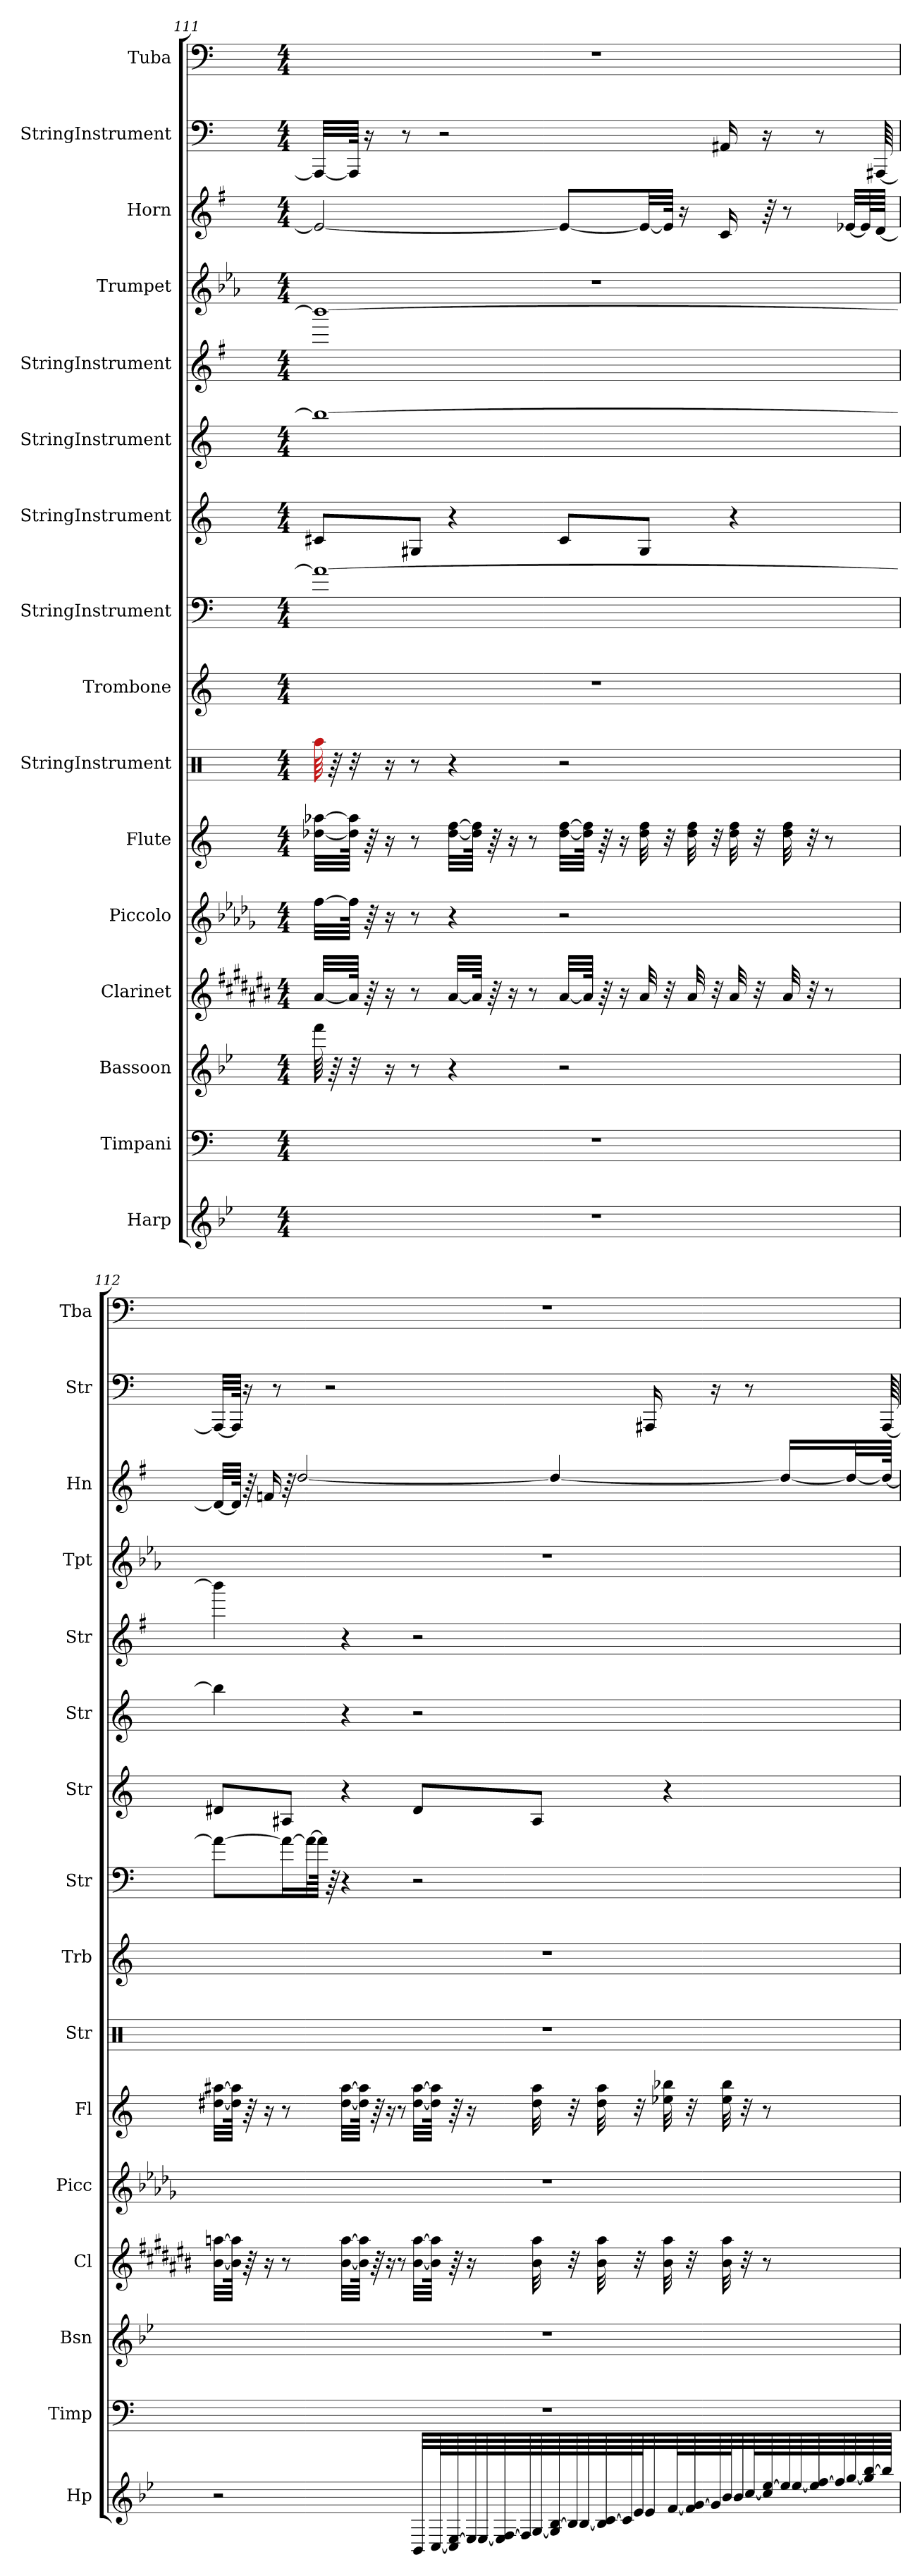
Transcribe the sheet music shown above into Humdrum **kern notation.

**kern	**kern	**kern	**kern	**kern	**kern	**kern	**kern	**kern	**kern	**kern	**kern	**kern	**kern	**kern	**kern
*part16	*part15	*part14	*part13	*part12	*part11	*part10	*part9	*part8	*part7	*part6	*part5	*part4	*part3	*part2	*part1
*staff16	*staff15	*staff14	*staff13	*staff12	*staff11	*staff10	*staff9	*staff8	*staff7	*staff6	*staff5	*staff4	*staff3	*staff2	*staff1
*I"Harp	*I"Timpani	*I"Bassoon	*I"Clarinet	*I"Piccolo	*I"Flute	*I"StringInstrument	*I"Trombone	*I"StringInstrument	*I"StringInstrument	*I"StringInstrument	*I"StringInstrument	*I"Trumpet	*I"Horn	*I"StringInstrument	*I"Tuba
*I'Hp	*I'Timp	*I'Bsn	*I'Cl	*I'Picc	*I'Fl	*I'Str	*I'Trb	*I'Str	*I'Str	*I'Str	*I'Str	*I'Tpt	*I'Hn	*I'Str	*I'Tba
!!LO:PB:g=z
*clefG2	*clefF4	*clefG2	*clefG2	*clefG2	*clefG2	*clefX	*clefG2	*clefF4	*clefG2	*clefG2	*clefG2	*clefG2	*clefG2	*clefF4	*clefF4
*	*	*	*ITrd1c2	*ITrd-7c-12	*	*	*	*	*	*	*	*ITrd1c2	*ITrd4c7	*	*
*k[b-e-]	*k[]	*k[b-e-]	*k[f#c#g#d#a#]	*k[b-e-a-d-g-]	*k[]	*k[]	*k[]	*k[]	*k[]	*k[]	*k[f#]	*k[b-e-a-d-g-]	*k[]	*k[]	*k[]
*M4/4	*M4/4	*M4/4	*M4/4	*M4/4	*M4/4	*M4/4	*M4/4	*M4/4	*M4/4	*M4/4	*M4/4	*M4/4	*M4/4	*M4/4	*M4/4
=111	=111	=111	=111	=111	=111	=111	=111	=111	=111	=111	=111	=111	=111	=111	=111
1r	1r	64fff\	[32g#/LLL	[32fff\LLL	[32dd-X\ [32aa-X\LLL	64aa\	1r	1a#_	8c#X/L	1bb-_	1bbb-_	1r	2A-/_	32AAA#/LLL_	1r
.	.	64r	.	.	.	64r	.	.	.	.	.	.	.	.	.
.	.	32r	64g#/JJJk]	64fff\JJJk]	64dd-\] 64aa-\]JJJk	32r	.	.	.	.	.	.	.	64AAA#/JJJk]	.
.	.	.	64r	64r	64r	.	.	.	.	.	.	.	.	16r	.
.	.	16r	16r	16r	16r	16r	.	.	.	.	.	.	.	.	.
.	.	.	.	.	.	.	.	.	.	.	.	.	.	8r	.
.	.	8r	8r	8r	8r	8r	.	.	8G#X/J	.	.	.	.	.	.
.	.	.	.	.	.	.	.	.	.	.	.	.	.	2r	.
.	.	4r	[32g#/LLL	4r	[32dd-\ [32ff\LLL	4r	.	.	4r	.	.	.	.	.	.
.	.	.	64g#/JJJk]	.	64dd-\] 64ff\]JJJk	.	.	.	.	.	.	.	.	.	.
.	.	.	64r	.	64r	.	.	.	.	.	.	.	.	.	.
.	.	.	16r	.	16r	.	.	.	.	.	.	.	.	.	.
.	.	.	8r	.	8r	.	.	.	.	.	.	.	.	.	.
.	.	2r	[32g#/LLL	2r	[32dd-\ [32ff\LLL	2r	.	.	8c#/L	.	.	.	8A-/L_	.	.
.	.	.	64g#/JJJk]	.	64dd-\] 64ff\]JJJk	.	.	.	.	.	.	.	.	.	.
.	.	.	64r	.	64r	.	.	.	.	.	.	.	.	.	.
.	.	.	16r	.	16r	.	.	.	.	.	.	.	.	.	.
.	.	.	32g#/	.	32dd-\ 32ff\	.	.	.	8G#/J	.	.	.	32A-/LL_	.	.
.	.	.	32r	.	32r	.	.	.	.	.	.	.	64A-/JJJk]	.	.
.	.	.	.	.	.	.	.	.	.	.	.	.	16r	.	.
.	.	.	32g#/	.	32dd-\ 32ff\	.	.	.	.	.	.	.	.	.	.
.	.	.	32r	.	32r	.	.	.	.	.	.	.	.	.	.
.	.	.	.	.	.	.	.	.	.	.	.	.	16F/	16AA#X/	.
.	.	.	32g#/	.	32dd-\ 32ff\	.	.	.	4r	.	.	.	.	.	.
.	.	.	32r	.	32r	.	.	.	.	.	.	.	.	.	.
.	.	.	.	.	.	.	.	.	.	.	.	.	64r	16r	.
.	.	.	32g#/	.	32dd-\ 32ff\	.	.	.	.	.	.	.	8r	.	.
.	.	.	32r	.	32r	.	.	.	.	.	.	.	.	.	.
.	.	.	.	.	.	.	.	.	.	.	.	.	.	8r	.
.	.	.	8r	.	8r	.	.	.	.	.	.	.	.	.	.
.	.	.	.	.	.	.	.	.	.	.	.	.	[32A-X/LLL	.	.
.	.	.	.	.	.	.	.	.	.	.	.	.	64A-/L]	.	.
.	.	.	.	.	.	.	.	.	.	.	.	.	[64G/JJJJ	[64AAA#X/	.
!!LO:PB:g=z
=112	=112	=112	=112	=112	=112	=112	=112	=112	=112	=112	=112	=112	=112	=112	=112
2r	1r	1r	[32a#\ [32ggn\LLL	1r	[32dd#X\ [32aa#X\LLL	1r	1r	8a#\L_	8d#X/L	4bb-\]	4bbb-\]	1r	32G/LLL_	32AAA#/LLL_	1r
.	.	.	64a#\] 64gg\]JJJk	.	64dd#\] 64aa#\]JJJk	.	.	.	.	.	.	.	64G/JJJk]	64AAA#/JJJk]	.
.	.	.	64r	.	64r	.	.	.	.	.	.	.	64r	16r	.
.	.	.	16r	.	16r	.	.	.	.	.	.	.	16B-X/	.	.
.	.	.	.	.	.	.	.	.	.	.	.	.	.	8r	.
.	.	.	8r	.	8r	.	.	16a#\L_	8A#X/J	.	.	.	64r	.	.
.	.	.	.	.	.	.	.	.	.	.	.	.	[2g/	.	.
.	.	.	.	.	.	.	.	32a#\L_	.	.	.	.	.	.	.
.	.	.	.	.	.	.	.	64a#\JJJk]	.	.	.	.	.	.	.
.	.	.	.	.	.	.	.	64r	.	.	.	.	.	2r	.
.	.	.	[32a#\ [32gg\LLL	.	[32dd#\ [32aa#\LLL	.	.	4r	4r	4r	4r	.	.	.	.
.	.	.	64a#\] 64gg\]JJJk	.	64dd#\] 64aa#\]JJJk	.	.	.	.	.	.	.	.	.	.
.	.	.	64r	.	64r	.	.	.	.	.	.	.	.	.	.
.	.	.	16r	.	16r	.	.	.	.	.	.	.	.	.	.
.	.	.	8r	.	8r	.	.	.	.	.	.	.	.	.	.
32BB-/LLL	.	.	[32a#\ [32gg\LLL	.	[32dd#\ [32aa#\LLL	.	.	2r	8d#/L	2r	2r	.	.	.	.
[64C/L	.	.	64a#\] 64gg\]JJJk	.	64dd#\] 64aa#\]JJJk	.	.	.	.	.	.	.	.	.	.
64C/] [64E-/	.	.	64r	.	64r	.	.	.	.	.	.	.	.	.	.
64E-/]	.	.	16r	.	16r	.	.	.	.	.	.	.	.	.	.
[64E-/	.	.	.	.	.	.	.	.	.	.	.	.	.	.	.
64E-/] [64F/	.	.	.	.	.	.	.	.	.	.	.	.	.	.	.
64F/]	.	.	.	.	.	.	.	.	.	.	.	.	.	.	.
[64G/	.	.	32a#\ 32gg\	.	32dd#\ 32aa#\	.	.	.	8A#/J	.	.	.	.	.	.
64G/] [64B-/	.	.	.	.	.	.	.	.	.	.	.	.	4g/_	.	.
64B-/]	.	.	32r	.	32r	.	.	.	.	.	.	.	.	.	.
[64B-/	.	.	.	.	.	.	.	.	.	.	.	.	.	.	.
64B-/] [64c/	.	.	32a#\ 32gg\	.	32dd#\ 32aa#\	.	.	.	.	.	.	.	.	.	.
64c/]	.	.	.	.	.	.	.	.	.	.	.	.	.	.	.
64e-/J	.	.	32r	.	32r	.	.	.	.	.	.	.	.	.	.
32e-/	.	.	.	.	.	.	.	.	.	.	.	.	.	16AAA#X/	.
.	.	.	32a#\ 32gg\	.	32ee-X\ 32bb-X\	.	.	.	4r	.	.	.	.	.	.
[64f/L	.	.	.	.	.	.	.	.	.	.	.	.	.	.	.
64f/] [64g/	.	.	32r	.	32r	.	.	.	.	.	.	.	.	.	.
64g/]	.	.	.	.	.	.	.	.	.	.	.	.	.	16r	.
64b-/J	.	.	32a#\ 32gg\	.	32ee-\ 32bb-\	.	.	.	.	.	.	.	.	.	.
32b-/	.	.	.	.	.	.	.	.	.	.	.	.	.	.	.
.	.	.	32r	.	32r	.	.	.	.	.	.	.	.	.	.
[64cc/L	.	.	.	.	.	.	.	.	.	.	.	.	.	8r	.
64cc/] [64ee-/	.	.	8r	.	8r	.	.	.	.	.	.	.	.	.	.
64ee-/]	.	.	.	.	.	.	.	.	.	.	.	.	16g/LL_	.	.
[64ee-/	.	.	.	.	.	.	.	.	.	.	.	.	.	.	.
64ee-/] [64ff/	.	.	.	.	.	.	.	.	.	.	.	.	.	.	.
64ff/]	.	.	.	.	.	.	.	.	.	.	.	.	.	.	.
[64gg/	.	.	.	.	.	.	.	.	.	.	.	.	32g/L_	.	.
64gg/] [64bb-/	.	.	.	.	.	.	.	.	.	.	.	.	.	.	.
64bb-/JJJJ]	.	.	.	.	.	.	.	.	.	.	.	.	64g/JJJk_	[64AAA#/	.
=	=	=	=	=	=	=	=	=	=	=	=	=	=	=	=
*-	*-	*-	*-	*-	*-	*-	*-	*-	*-	*-	*-	*-	*-	*-	*-
